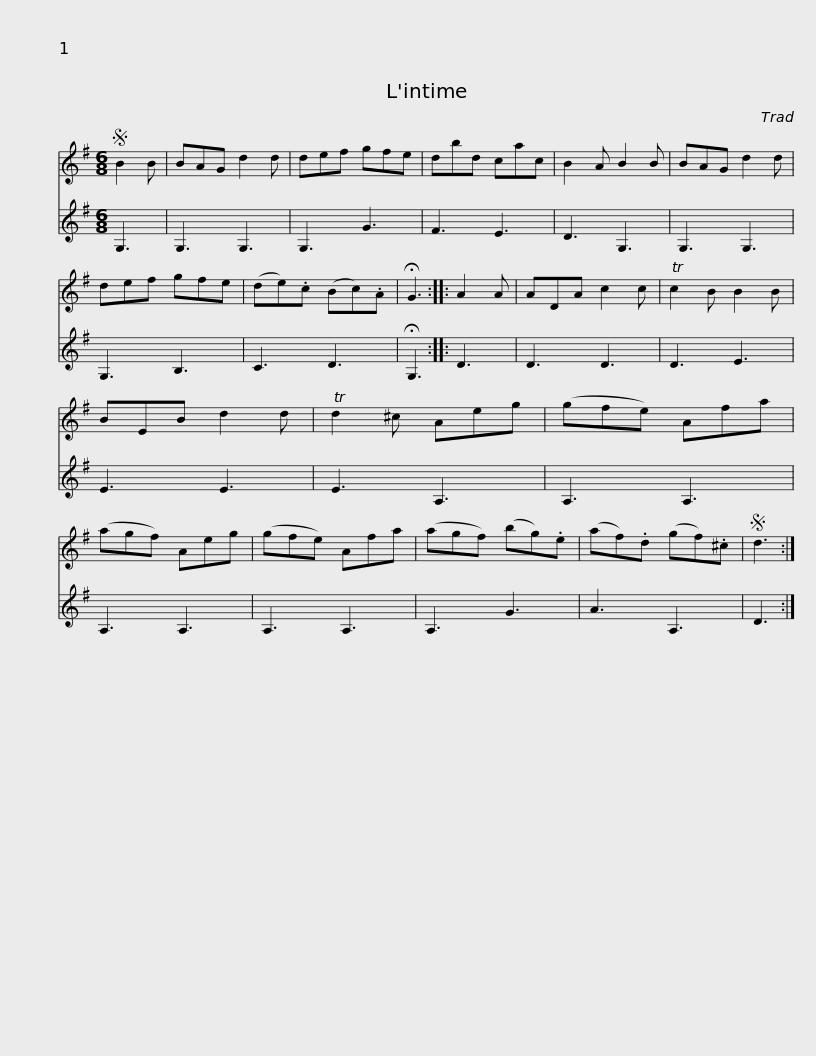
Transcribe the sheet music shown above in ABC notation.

X:1
%%score 1 2
L:1/8
M:6/8
I:linebreak $
K:G
V:1 treble
V:2 treble
V:1
S B2 B | BAG d2 d | def gfe | dbd cac | B2 A B2 B | %5
 BAG d2 d | def gfe | (de).c (Bc).A | !fermata!G3 ::$ A2 A | %10
 ADA c2 c | Tc2 B B2 B | BEB d2 d | Td2 ^c Aeg | (gfe) Afa | %15
 (agf) Aeg | (gfe) Afa |$ (agf) (bg).e | (af).d (gf).^c |S d3 :| %20
V:2
 G,3 | G,3 G,3 | G,3 G3 | F3 E3 | D3 G,3 | %5
 G,3 G,3 | G,3 B,3 | C3 D3 | !fermata!G,3 ::$ D3 | %10
 D3 D3 | D3 E3 | E3 E3 | E3 A,3 | A,3 A,3 | %15
 A,3 A,3 | A,3 A,3 |$ A,3 G3 | A3 A,3 | D3 :| %20
